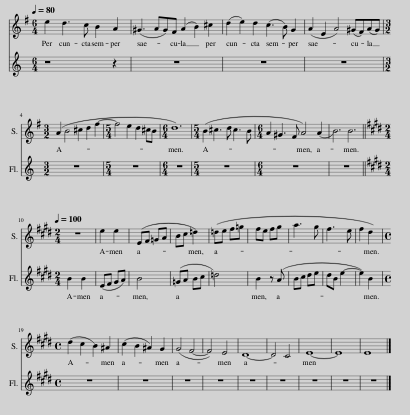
X:1
%%score 1 2
L:1/8
Q:1/4=80
M:6/4
I:linebreak $
K:G
V:1 treble
V:2 treble
V:1
 e2 d3 c B2 A2 | (^G3 AG)F (A2 B2) ^c2 | (d2 e2) d2 (c3 B) G2 | (A2 E2 A4) (^GF)(AG) |$[M:3/2] (A2 B4 ^c2 d2 f2- | %5
[M:5/4] f4 e2 d2 ^cB |[M:6/4] d12) |[M:5/4] (B2 ^c3 d c3 B |[M:6/4] A2 ^G3 F A4) (A2 | B6) B6 ||$ %10
[K:E][M:2/4][Q:1/4=100] z4 | e2 e2 | (EF =GA | Bc =d2) | (=de f=g | %15
 fe fg | a3 g | f3 e | f2 d2) |$[M:4/4] (d2 c2 B2) ^A2 | %20
 (c2 B2 ^A2) G2 | (G4 F4- | F4) E4 | D8- | D4 C4 | %25
 E8- | E8 | E8 |] %28
V:2
[K:C] z8 z2 | z12 | z12 | z12 |$[M:3/2] z12 | %5
[M:5/4] z10 |[M:6/4] z12 |[M:5/4] z10 |[M:6/4] z12 | z12 ||$ %10
[K:E][M:2/4] B2 B2 | (EF GA) | B4 | (=GA Bc | =d4) | %15
 B2 z (A | Bc de | dB e2- | e2) B2 |$[M:4/4] z8 | %20
 z8 | z8 | z8 | z8 | z8 | %25
 z8 | z8 | z8 |] %28
